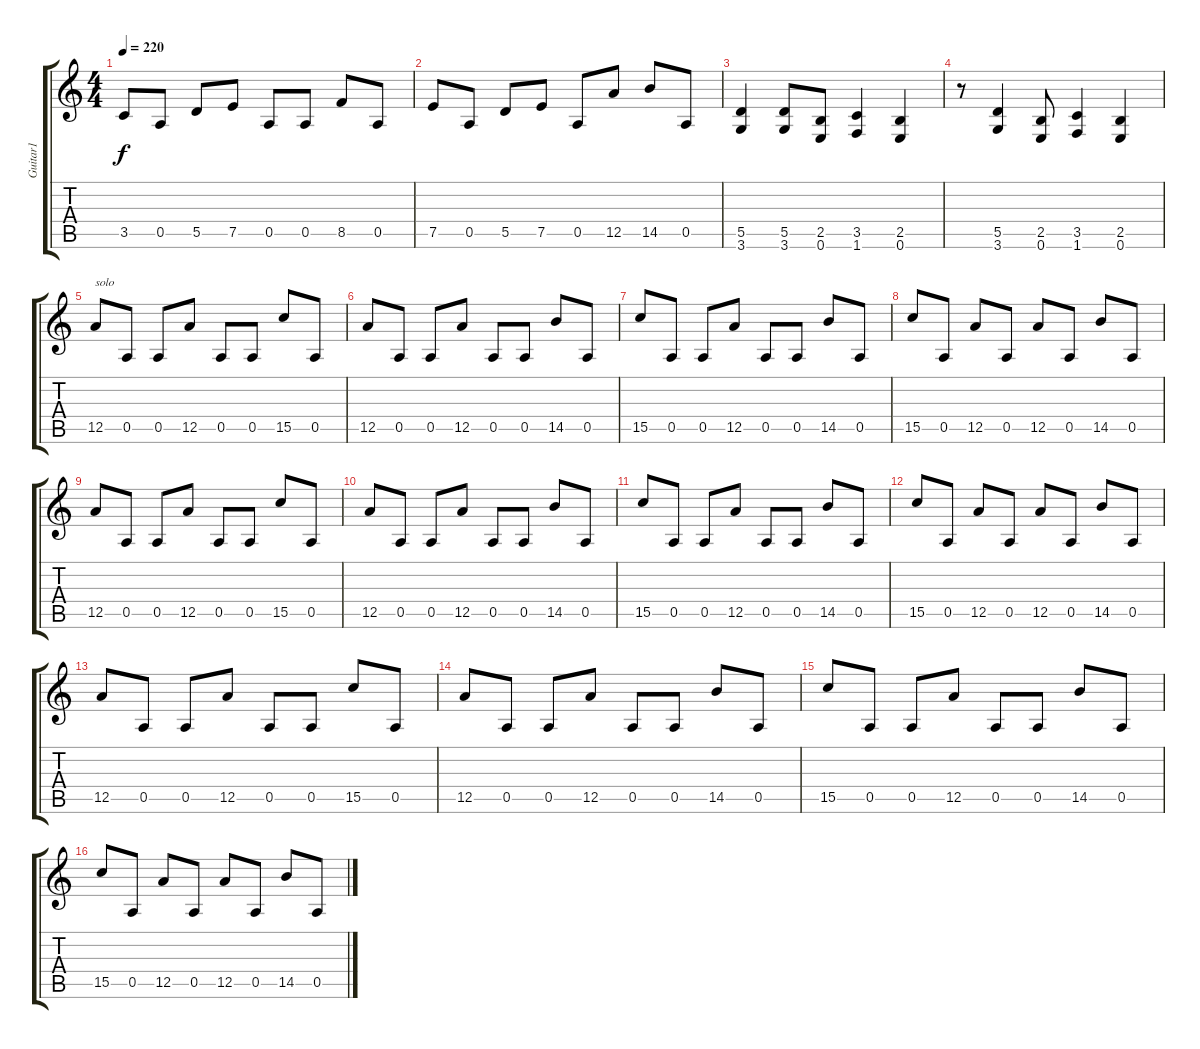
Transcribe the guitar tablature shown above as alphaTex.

\track ("Guitar1" "Guitar1") {instrument distortionguitar}
\staff {score tabs}
\tuning (E4 B3 G3 D3 A2 E2) {hide}
\ts (4 4)
\tempo 220
\clef g2
\ks c
3.5.8{dy f} 0.5.8 5.5.8 7.5.8 0.5.8 0.5.8 8.5.8 0.5.8 |
7.5.8 0.5.8 5.5.8 7.5.8 0.5.8 12.5.8 14.5.8 0.5.8 |
(5.5 3.6).4 (5.5 3.6).8 (2.5 0.6).8 (3.5 1.6).4 (2.5 0.6).4 |
r.8 (5.5 3.6).4 (2.5 0.6).8 (3.5 1.6).4 (2.5 0.6).4 |
12.5.8{txt "solo"} 0.5.8 0.5.8 12.5.8 0.5.8 0.5.8 15.5.8 0.5.8 |
12.5.8 0.5.8 0.5.8 12.5.8 0.5.8 0.5.8 14.5.8 0.5.8 |
15.5.8 0.5.8 0.5.8 12.5.8 0.5.8 0.5.8 14.5.8 0.5.8 |
15.5.8 0.5.8 12.5.8 0.5.8 12.5.8 0.5.8 14.5.8 0.5.8 |
12.5.8 0.5.8 0.5.8 12.5.8 0.5.8 0.5.8 15.5.8 0.5.8 |
12.5.8 0.5.8 0.5.8 12.5.8 0.5.8 0.5.8 14.5.8 0.5.8 |
15.5.8 0.5.8 0.5.8 12.5.8 0.5.8 0.5.8 14.5.8 0.5.8 |
15.5.8 0.5.8 12.5.8 0.5.8 12.5.8 0.5.8 14.5.8 0.5.8 |
12.5.8 0.5.8 0.5.8 12.5.8 0.5.8 0.5.8 15.5.8 0.5.8 |
12.5.8 0.5.8 0.5.8 12.5.8 0.5.8 0.5.8 14.5.8 0.5.8 |
15.5.8 0.5.8 0.5.8 12.5.8 0.5.8 0.5.8 14.5.8 0.5.8 |
15.5.8 0.5.8 12.5.8 0.5.8 12.5.8 0.5.8 14.5.8 0.5.8
